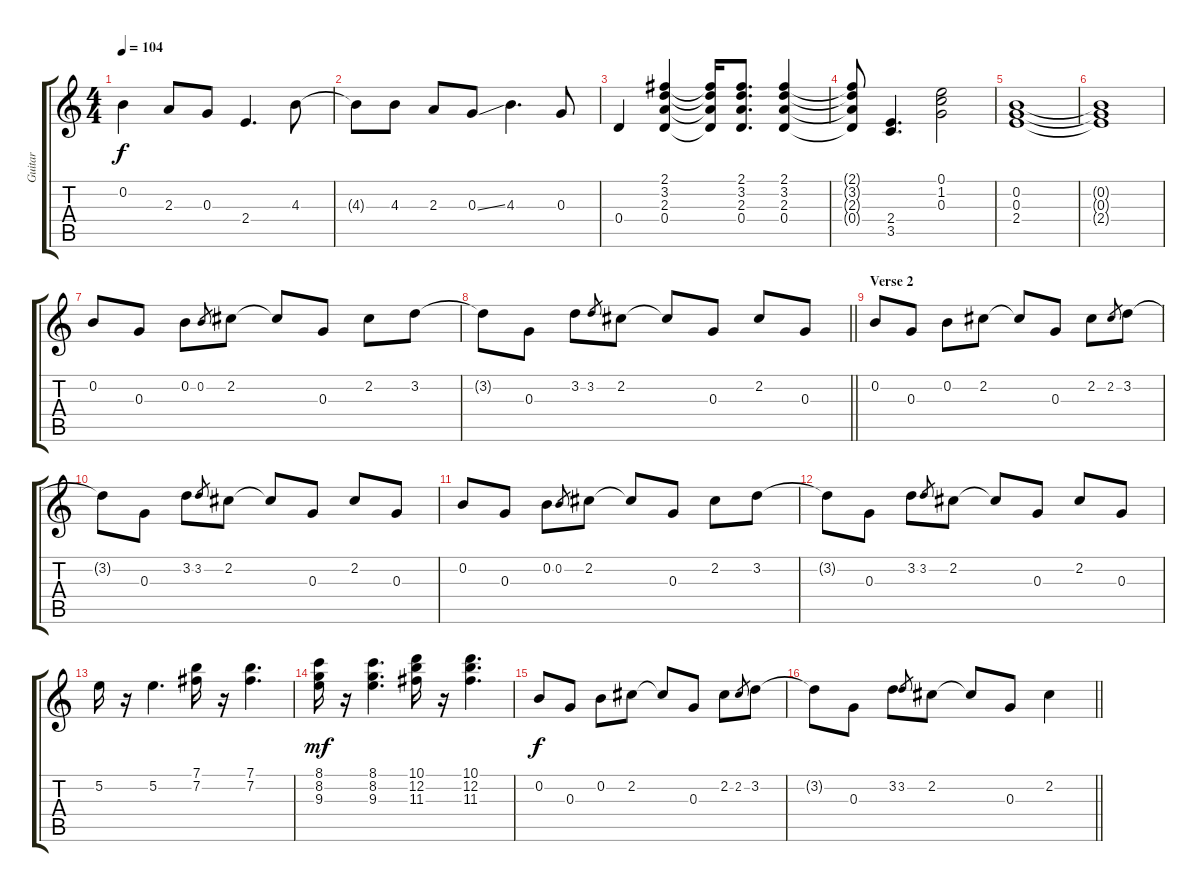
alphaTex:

\track ("Guitar" "Guitar") {instrument electricguitarjazz}
\staff {score tabs}
\tuning (E4 B3 G3 D3 A2 E2) {hide}
\ts (4 4)
\tempo 104
\clef g2
\ks c
0.2{t}.4{dy f} 2.3.8 0.3.8 2.4.4{d} 4.3.8 |
4.3{t}.8 4.3.8 2.3.8 0.3{ss}.8 4.3.4{d} 0.3.8 |
0.4.4 (2.1 3.2 2.3 0.4).4 (2.1{t} 3.2{t} 2.3{t} 0.4{t}).16 (2.1 3.2 2.3 0.4).8{d} (2.1 3.2 2.3 0.4).4 |
(2.1{t} 3.2{t} 2.3{t} 0.4{t}).8 (2.4 3.5).4{d} (0.1 1.2 0.3).2 |
(0.2 0.3 2.4).1 |
(0.2{t} 0.3{t} 2.4{t}).1 |
0.2.8 0.3.8 0.2.8 0.2.8{gr} 2.2.8 2.2{t}.8 0.3.8 2.2.8 3.2.8 |
\barLineRight lightlight
3.2{t}.8 0.3.8 3.2.8 3.2.8{gr} 2.2.8 2.2{t}.8 0.3.8 2.2.8 0.3.8 |
\section ("" "Verse 2")
0.2.8 0.3.8 0.2.8 2.2.8 2.2{t}.8 0.3.8 2.2.8 2.2.8{gr} 3.2.8 |
3.2{t}.8 0.3.8 3.2.8 3.2.8{gr} 2.2.8 2.2{t}.8 0.3.8 2.2.8 0.3.8 |
0.2.8 0.3.8 0.2.8 0.2.8{gr} 2.2.8 2.2{t}.8 0.3.8 2.2.8 3.2.8 |
3.2{t}.8 0.3.8 3.2.8 3.2.8{gr} 2.2.8 2.2{t}.8 0.3.8 2.2.8 0.3.8 |
5.2.16 r.16 5.2.4{d} (7.1 7.2).16 r.16 (7.1 7.2).4{d} |
(8.1 8.2 9.3).16{dy mf} r.16 (8.1 8.2 9.3).4{d} (10.1 12.2 11.3).16 r.16 (10.1 12.2 11.3).4{d} |
0.2.8{dy f} 0.3.8 0.2.8 2.2.8 2.2{t}.8 0.3.8 2.2.8 2.2.8{gr} 3.2.8 |
\barLineRight lightlight
3.2{t}.8 0.3.8 3.2.8 3.2.8{gr} 2.2.8 2.2{t}.8 0.3.8 2.2.4
